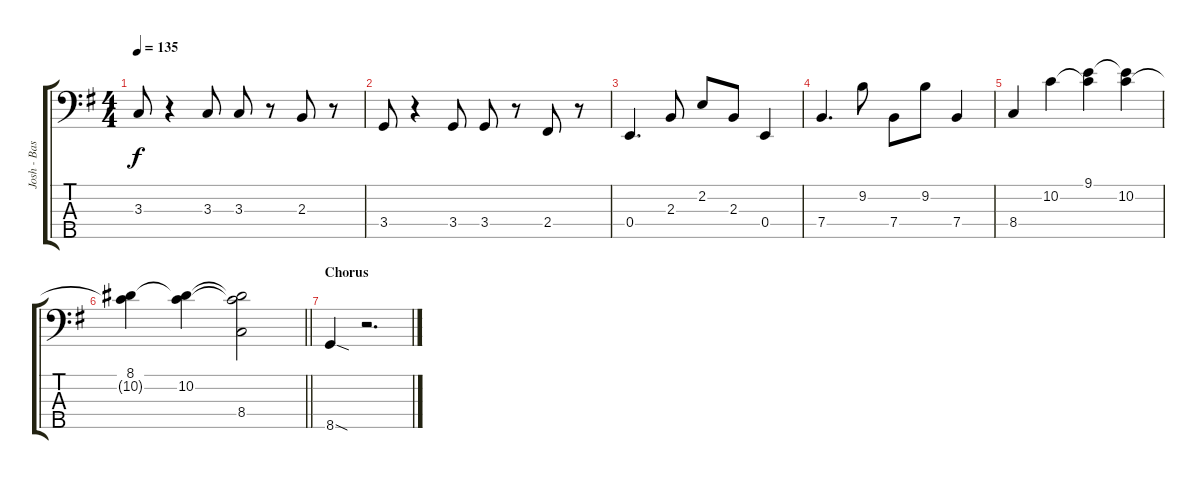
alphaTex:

\track ("Josh - Bass" "Josh - Bas") {instrument electricbassfinger}
\staff {score tabs}
\tuning (G2 D2 A1 E1 B0) {hide}
\ts (4 4)
\tempo 135
\clef f4
\ks g
3.3.8{dy f} r.4 3.3.8 3.3.8 r.8 2.3.8 r.8 |
3.4.8 r.4 3.4.8 3.4.8 r.8 2.4.8 r.8 |
0.4.4{d} 2.3.8 2.2.8 2.3.8 0.4.4 |
7.4.4{d} 9.2.8 7.4.8 9.2.8 7.4.4 |
8.4.4 10.2.4 (9.1 10.2{t}).4 (9.1{t} 10.2).4 |
\barLineRight lightlight
(8.1 10.2{t}).4 (8.1{t} 10.2).4 (8.1{t} 10.2{t} 8.4).2 |
\section ("" "Chorus")
8.5{sod}.4 r.2{d}
